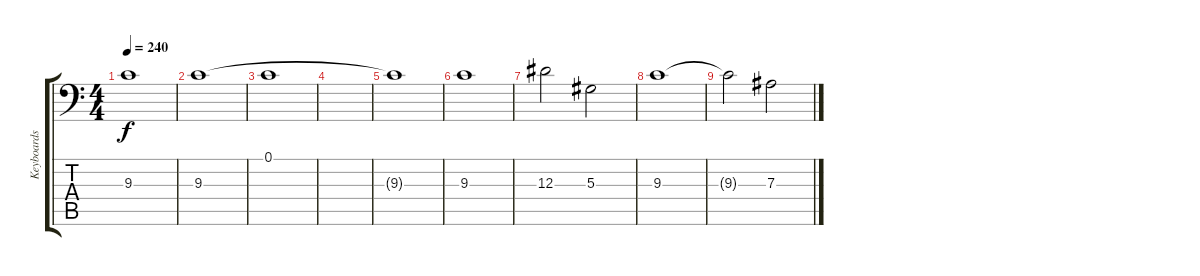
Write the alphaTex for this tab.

\track ("Keyboards" "Keyboards") {instrument stringensemble1}
\staff {score tabs}
\tuning (C4 G3 Eb3 Bb2 F2 Bb1) {hide}
\ts (4 4)
\tempo 240
\clef f4
\ks c
9.3{t}.1{dy f} |
9.3.1 |
0.1.1 |
|
9.3{t}.1 |
9.3.1 |
12.3.2 5.3.2 |
9.3.1 |
9.3{t}.2 7.3.2
